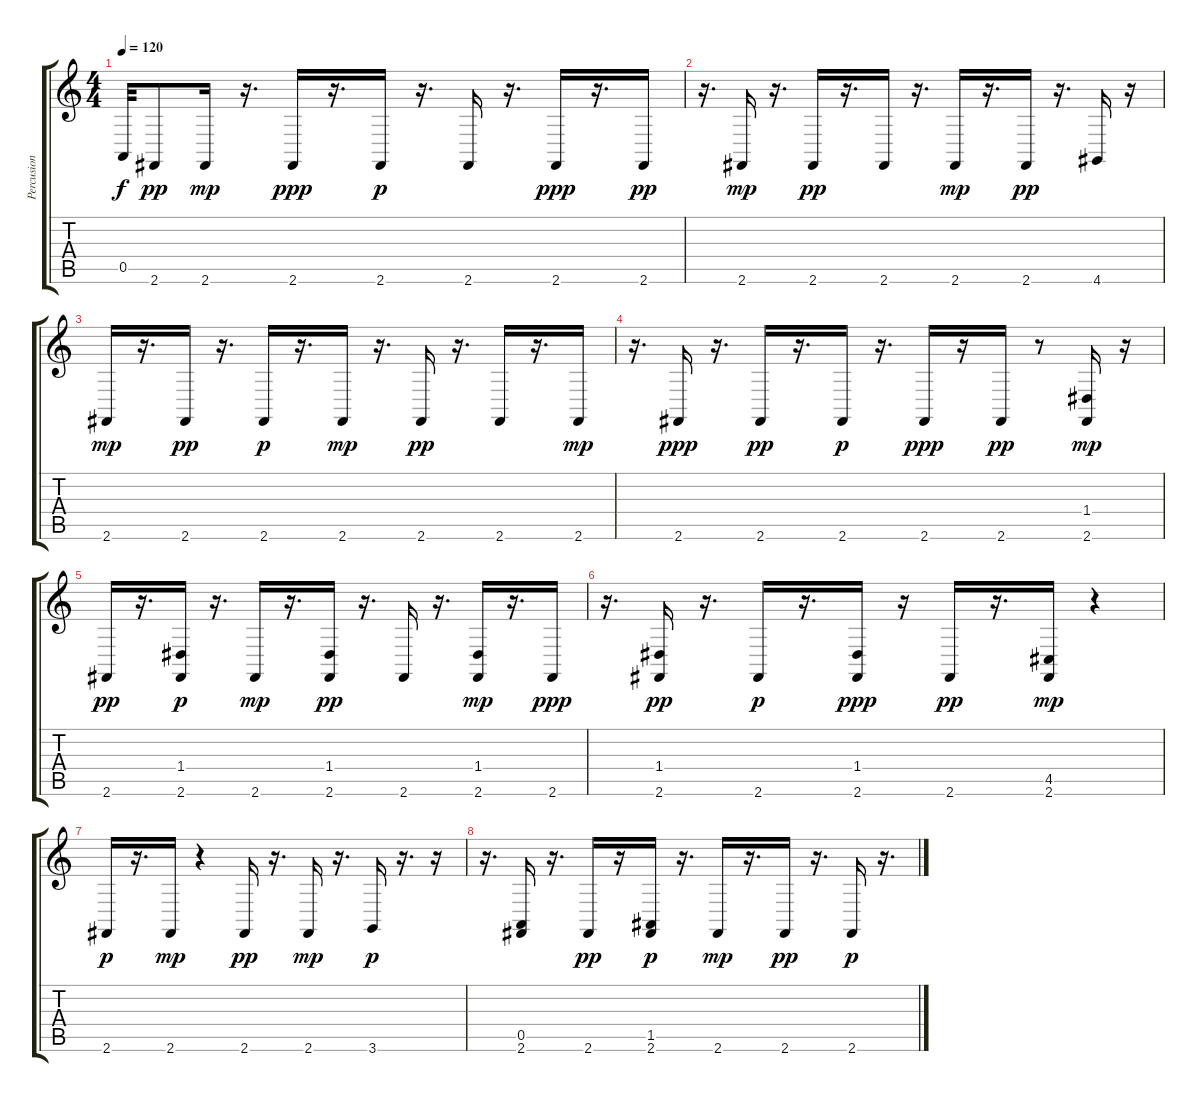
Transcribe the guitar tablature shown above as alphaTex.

\track ("Percusion" "Percusion") {instrument woodblock}
\staff {score tabs}
\tuning (E4 B3 G3 D3 A2 E2) {hide}
\ts (4 4)
\tempo 120
\clef g2
\ks c
0.5{t}.32{dy f} 2.6.8{dy pp} 2.6.16{dy mp} r.16{d} 2.6.16{dy ppp} r.16{d} 2.6.16{dy p} r.16{d} 2.6.16 r.16{d} 2.6.16{dy ppp} r.16{d} 2.6.16{dy pp} |
r.16{d} 2.6.16{dy mp} r.16{d} 2.6.16{dy pp} r.16{d} 2.6.16 r.16{d} 2.6.16{dy mp} r.16{d} 2.6.16{dy pp} r.16{d} 4.6.16 r.16 |
2.6.16{dy mp} r.16{d} 2.6.16{dy pp} r.16{d} 2.6.16{dy p} r.16{d} 2.6.16{dy mp} r.16{d} 2.6.16{dy pp} r.16{d} 2.6.16 r.16{d} 2.6.16{dy mp} |
r.16{d} 2.6.16{dy ppp} r.16{d} 2.6.16{dy pp} r.16{d} 2.6.16{dy p} r.16{d} 2.6.16{dy ppp} r.16 2.6.16{dy pp} r.8 (1.4 2.6).16{dy mp} r.16 |
2.6.16{dy pp} r.16{d} (1.4 2.6).16{dy p} r.16{d} 2.6.16{dy mp} r.16{d} (1.4 2.6).16{dy pp} r.16{d} 2.6.16 r.16{d} (1.4 2.6).16{dy mp} r.16{d} 2.6.16{dy ppp} |
r.16{d} (1.4 2.6).16{dy pp} r.16{d} 2.6.16{dy p} r.16{d} (1.4 2.6).16{dy ppp} r.16 2.6.16{dy pp} r.16{d} (4.5 2.6).16{dy mp} r.4 |
2.6.16{dy p} r.16{d} 2.6.16{dy mp} r.4 2.6.16{dy pp} r.16{d} 2.6.16{dy mp} r.16{d} 3.6.16{dy p} r.16{d} r.16 |
r.16{d} (0.5 2.6).16 r.16{d} 2.6.16{dy pp} r.16 (1.5 2.6).16{dy p} r.16{d} 2.6.16{dy mp} r.16{d} 2.6.16{dy pp} r.16{d} 2.6.16{dy p} r.16{d}
